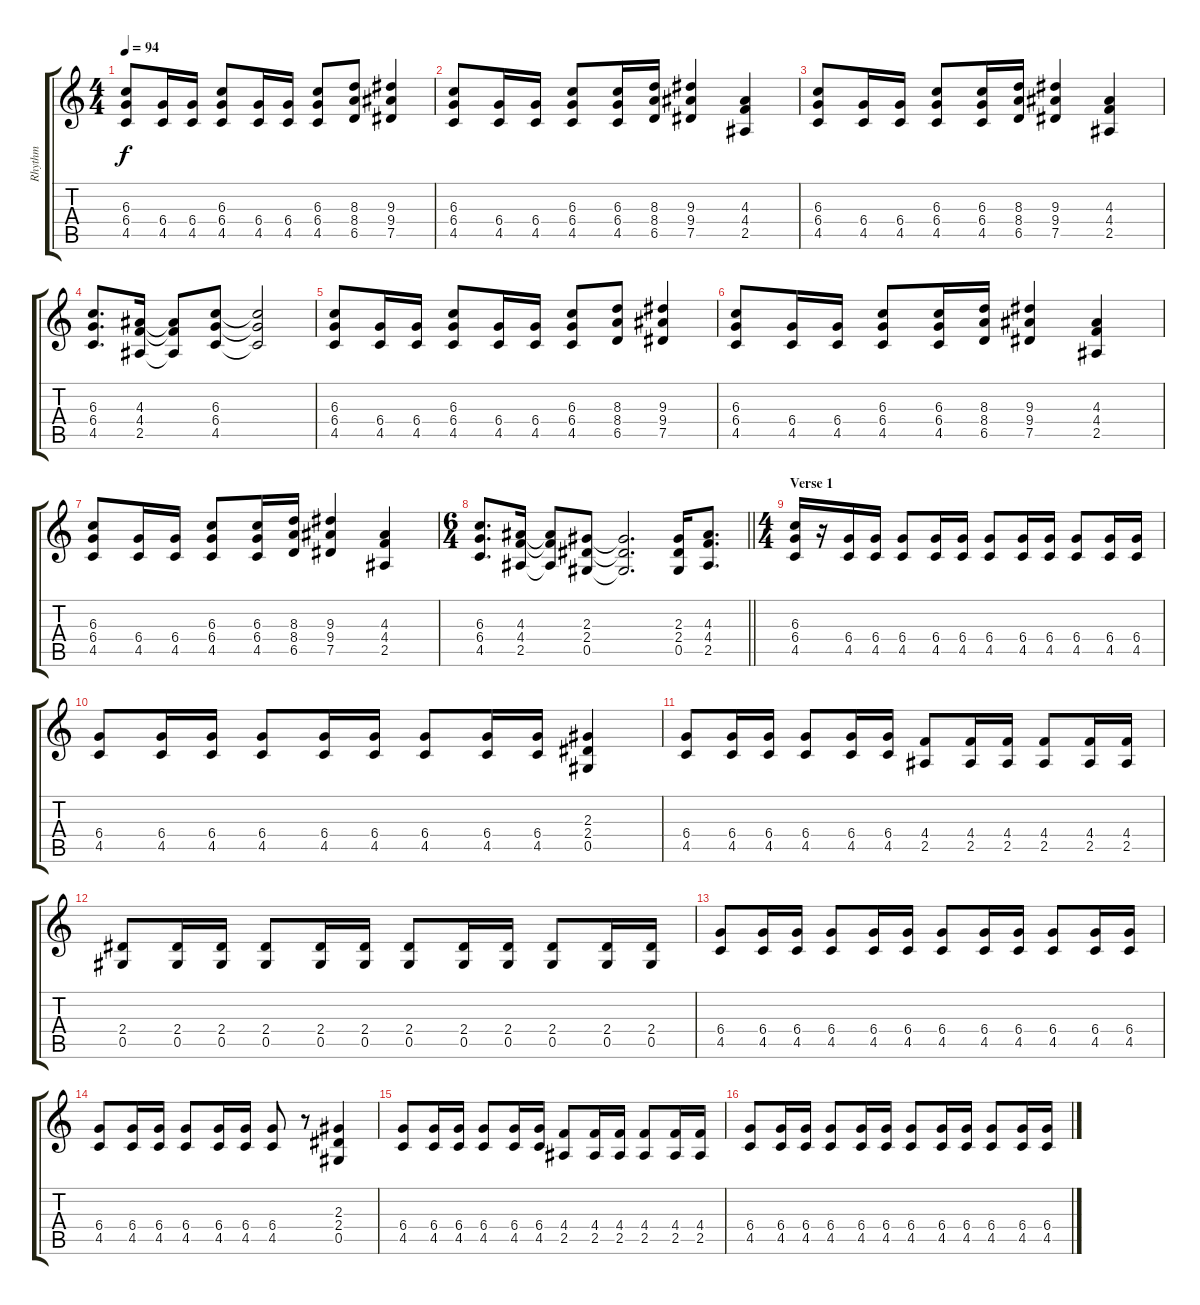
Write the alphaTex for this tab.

\track ("Rhythm" "Rhythm") {instrument overdrivenguitar}
\staff {score tabs}
\tuning (Eb4 Bb3 Gb3 Db3 Ab2 Eb2) {hide}
\ts (4 4)
\tempo 94
\clef g2
\ks c
(6.3 6.4 4.5).8{dy f instrument overdrivenguitar} (6.4 4.5).16 (6.4 4.5).16 (6.3 6.4 4.5).8 (6.4 4.5).16 (6.4 4.5).16 (6.3 6.4 4.5).8 (8.3 8.4 6.5).8 (9.3 9.4 7.5).4 |
(6.3 6.4 4.5).8 (6.4 4.5).16 (6.4 4.5).16 (6.3 6.4 4.5).8 (6.3 6.4 4.5).16 (8.3 8.4 6.5).16 (9.3 9.4 7.5).4 (4.3 4.4 2.5).4 |
(6.3 6.4 4.5).8 (6.4 4.5).16 (6.4 4.5).16 (6.3 6.4 4.5).8 (6.3 6.4 4.5).16 (8.3 8.4 6.5).16 (9.3 9.4 7.5).4 (4.3 4.4 2.5).4 |
(6.3 6.4 4.5).8{d} (4.3 4.4 2.5).16 (4.3{t} 4.4{t} 2.5{t}).8 (6.3 6.4 4.5).8 (6.3{t} 6.4{t} 4.5{t}).2 |
(6.3 6.4 4.5).8 (6.4 4.5).16 (6.4 4.5).16 (6.3 6.4 4.5).8 (6.4 4.5).16 (6.4 4.5).16 (6.3 6.4 4.5).8 (8.3 8.4 6.5).8 (9.3 9.4 7.5).4 |
(6.3 6.4 4.5).8 (6.4 4.5).16 (6.4 4.5).16 (6.3 6.4 4.5).8 (6.3 6.4 4.5).16 (8.3 8.4 6.5).16 (9.3 9.4 7.5).4 (4.3 4.4 2.5).4 |
(6.3 6.4 4.5).8 (6.4 4.5).16 (6.4 4.5).16 (6.3 6.4 4.5).8 (6.3 6.4 4.5).16 (8.3 8.4 6.5).16 (9.3 9.4 7.5).4 (4.3 4.4 2.5).4 |
\ts (6 4)
\barLineRight lightlight
(6.3 6.4 4.5).8{d} (4.3 4.4 2.5).16 (4.3{t} 4.4{t} 2.5{t}).8 (2.3 2.4 0.5).8 (2.3{t} 2.4{t} 0.5{t}).2{d} (2.3 2.4 0.5).16 (4.3 4.4 2.5).8{d} |
\ts (4 4)
\section ("" "Verse 1")
(6.3 6.4 4.5).16 r.16 (6.4 4.5).16 (6.4 4.5).16 (6.4 4.5).8 (6.4 4.5).16 (6.4 4.5).16 (6.4 4.5).8 (6.4 4.5).16 (6.4 4.5).16 (6.4 4.5).8 (6.4 4.5).16 (6.4 4.5).16 |
(6.4 4.5).8 (6.4 4.5).16 (6.4 4.5).16 (6.4 4.5).8 (6.4 4.5).16 (6.4 4.5).16 (6.4 4.5).8 (6.4 4.5).16 (6.4 4.5).16 (2.3 2.4 0.5).4 |
(6.4 4.5).8 (6.4 4.5).16 (6.4 4.5).16 (6.4 4.5).8 (6.4 4.5).16 (6.4 4.5).16 (4.4 2.5).8 (4.4 2.5).16 (4.4 2.5).16 (4.4 2.5).8 (4.4 2.5).16 (4.4 2.5).16 |
(2.4 0.5).8 (2.4 0.5).16 (2.4 0.5).16 (2.4 0.5).8 (2.4 0.5).16 (2.4 0.5).16 (2.4 0.5).8 (2.4 0.5).16 (2.4 0.5).16 (2.4 0.5).8 (2.4 0.5).16 (2.4 0.5).16 |
(6.4 4.5).8 (6.4 4.5).16 (6.4 4.5).16 (6.4 4.5).8 (6.4 4.5).16 (6.4 4.5).16 (6.4 4.5).8 (6.4 4.5).16 (6.4 4.5).16 (6.4 4.5).8 (6.4 4.5).16 (6.4 4.5).16 |
(6.4 4.5).8 (6.4 4.5).16 (6.4 4.5).16 (6.4 4.5).8 (6.4 4.5).16 (6.4 4.5).16 (6.4 4.5).8 r.8 (2.3 2.4 0.5).4 |
(6.4 4.5).8 (6.4 4.5).16 (6.4 4.5).16 (6.4 4.5).8 (6.4 4.5).16 (6.4 4.5).16 (4.4 2.5).8 (4.4 2.5).16 (4.4 2.5).16 (4.4 2.5).8 (4.4 2.5).16 (4.4 2.5).16 |
(6.4 4.5).8 (6.4 4.5).16 (6.4 4.5).16 (6.4 4.5).8 (6.4 4.5).16 (6.4 4.5).16 (6.4 4.5).8 (6.4 4.5).16 (6.4 4.5).16 (6.4 4.5).8 (6.4 4.5).16 (6.4 4.5).16
